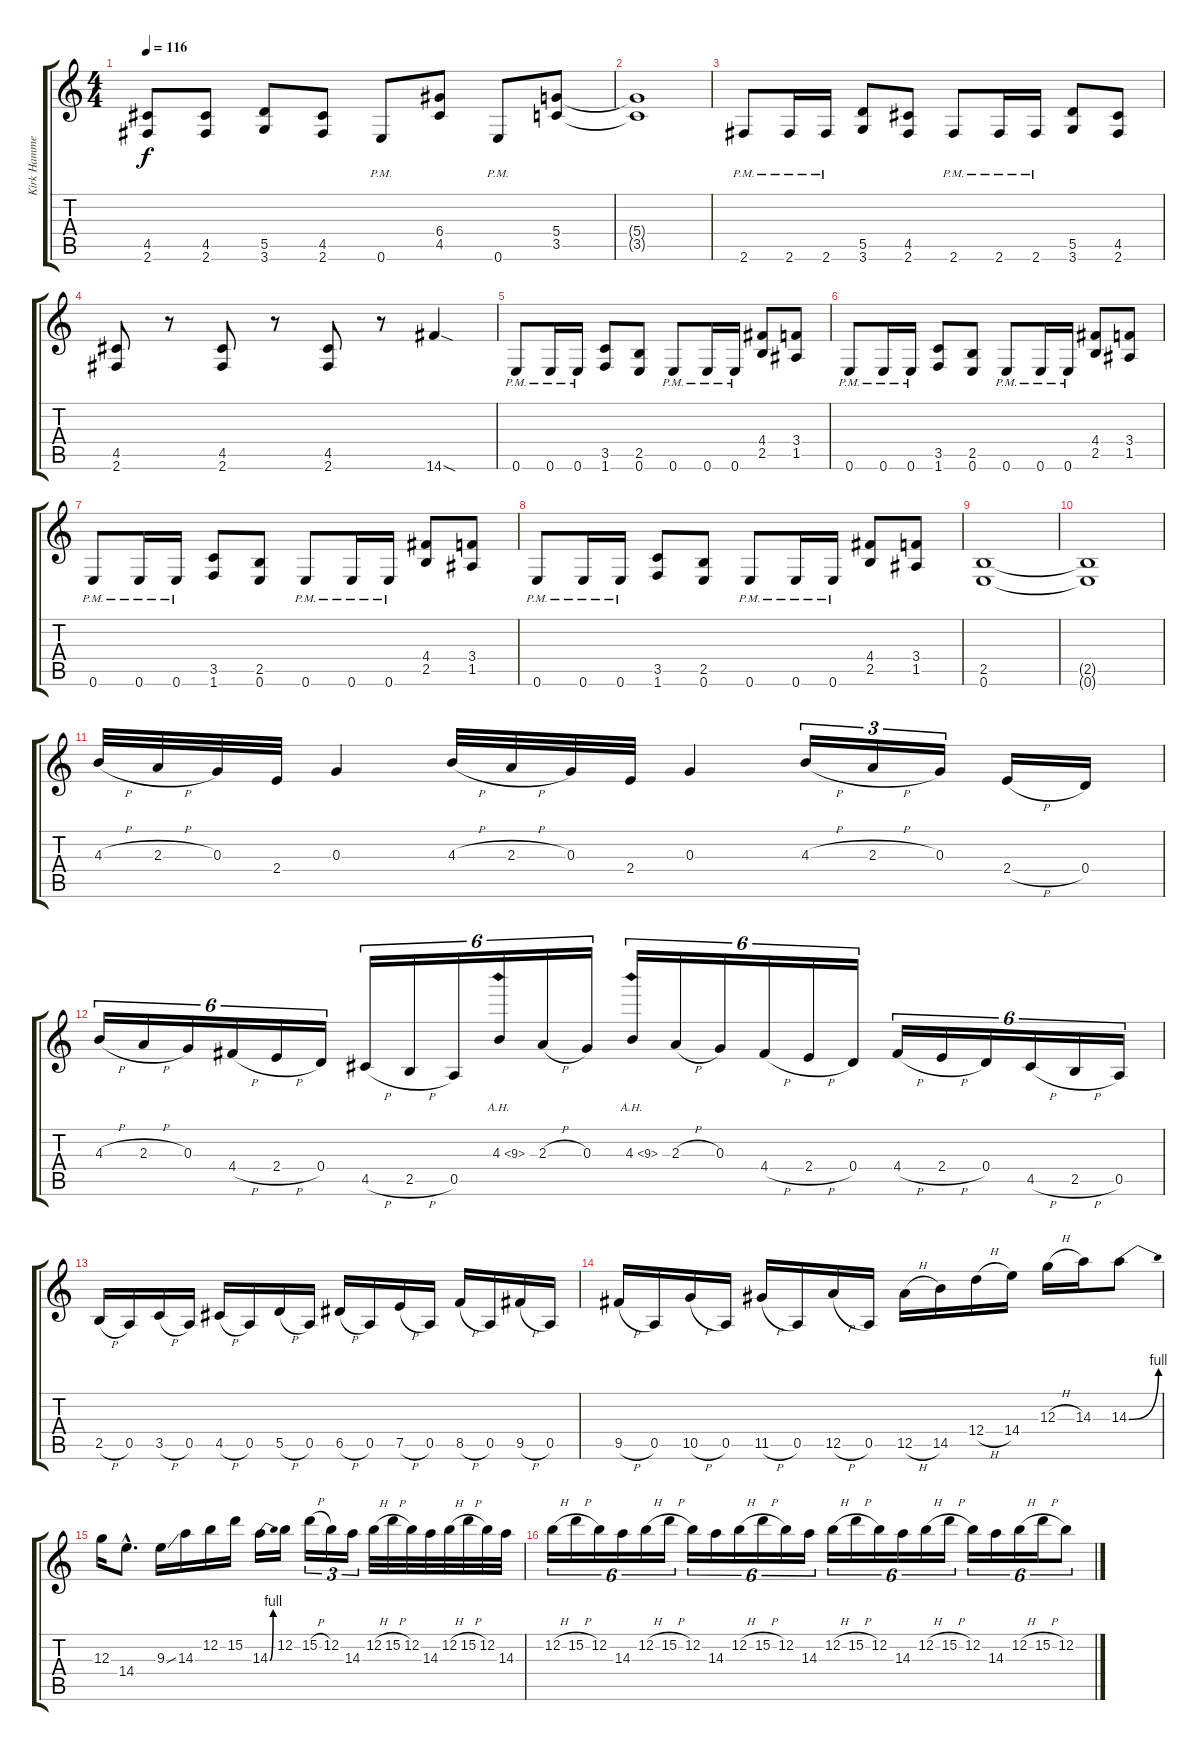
\track ("Kirk Hammett" "Kirk Hamme") {instrument distortionguitar}
\staff {score tabs}
\tuning (E4 B3 G3 D3 A2 E2) {hide}
\ts (4 4)
\tempo 116
\clef g2
\ks c
(4.5 2.6).8{dy f} (4.5 2.6).8 (5.5 3.6).8 (4.5 2.6).8 0.6{pm}.8 (6.4 4.5).8 0.6{pm}.8 (5.4 3.5).8 |
(5.4{t} 3.5{t}).1 |
2.6{pm}.8 2.6{pm}.16 2.6{pm}.16 (5.5 3.6).8 (4.5 2.6).8 2.6{pm}.8 2.6{pm}.16 2.6{pm}.16 (5.5 3.6).8 (4.5 2.6).8 |
(4.5 2.6).8 r.8 (4.5 2.6).8 r.8 (4.5 2.6).8 r.8 14.6{sod}.4 |
0.6{pm}.8 0.6{pm}.16 0.6{pm}.16 (3.5 1.6).8 (2.5 0.6).8 0.6{pm}.8 0.6{pm}.16 0.6{pm}.16 (4.4 2.5).8 (3.4 1.5).8 |
0.6{pm}.8 0.6{pm}.16 0.6{pm}.16 (3.5 1.6).8 (2.5 0.6).8 0.6{pm}.8 0.6{pm}.16 0.6{pm}.16 (4.4 2.5).8 (3.4 1.5).8 |
0.6{pm}.8 0.6{pm}.16 0.6{pm}.16 (3.5 1.6).8 (2.5 0.6).8 0.6{pm}.8 0.6{pm}.16 0.6{pm}.16 (4.4 2.5).8 (3.4 1.5).8 |
0.6{pm}.8 0.6{pm}.16 0.6{pm}.16 (3.5 1.6).8 (2.5 0.6).8 0.6{pm}.8 0.6{pm}.16 0.6{pm}.16 (4.4 2.5).8 (3.4 1.5).8 |
(2.5 0.6).1 |
(2.5{t} 0.6{t}).1 |
4.3{h}.32 2.3{h}.32 0.3.32 2.4.32 0.3.4 4.3{h}.32 2.3{h}.32 0.3.32 2.4.32 0.3.4 4.3{h}.16{tu (3 2)} 2.3{h}.16{tu (3 2)} 0.3.16{tu (3 2)} 2.4{h}.16 0.4.16 |
4.3{h}.16{tu (6 4)} 2.3{h}.16{tu (6 4)} 0.3.16{tu (6 4)} 4.4{h}.16{tu (6 4)} 2.4{h}.16{tu (6 4)} 0.4.16{tu (6 4)} 4.5{h}.16{tu (6 4)} 2.5{h}.16{tu (6 4)} 0.5.16{tu (6 4)} 4.3{ah 5}.16{tu (6 4)} 2.3{h}.16{tu (6 4)} 0.3.16{tu (6 4)} 4.3{ah 5}.16{tu (6 4)} 2.3{h}.16{tu (6 4)} 0.3.16{tu (6 4)} 4.4{h}.16{tu (6 4)} 2.4{h}.16{tu (6 4)} 0.4.16{tu (6 4)} 4.4{h}.16{tu (6 4)} 2.4{h}.16{tu (6 4)} 0.4.16{tu (6 4)} 4.5{h}.16{tu (6 4)} 2.5{h}.16{tu (6 4)} 0.5.16{tu (6 4)} |
2.5{h}.16 0.5.16 3.5{h}.16 0.5.16 4.5{h}.16 0.5.16 5.5{h}.16 0.5.16 6.5{h}.16 0.5.16 7.5{h}.16 0.5.16 8.5{h}.16 0.5.16 9.5{h}.16 0.5.16 |
9.5{h}.16 0.5.16 10.5{h}.16 0.5.16 11.5{h}.16 0.5.16 12.5{h}.16 0.5.16 12.5{h}.16 14.5.16 12.4{h}.16 14.4.16 12.3{h}.16 14.3.16 14.3{be (bend 0 0 60 4)}.8 |
12.3.16 14.4{hac}.8{d} 9.3{ss}.16 14.3.16 12.2.16 15.2.16 14.3{be (bend 0 0 60 4)}.16 12.2.16 15.2{h}.16{tu (3 2)} 12.2.16{tu (3 2)} 14.3.16{tu (3 2)} 12.2{h}.32 15.2{h}.32 12.2.32 14.3.32 12.2{h}.32 15.2{h}.32 12.2.32 14.3.32 |
12.2{h}.16{tu (6 4)} 15.2{h}.16{tu (6 4)} 12.2.16{tu (6 4)} 14.3.16{tu (6 4)} 12.2{h}.16{tu (6 4)} 15.2{h}.16{tu (6 4)} 12.2.16{tu (6 4)} 14.3.16{tu (6 4)} 12.2{h}.16{tu (6 4)} 15.2{h}.16{tu (6 4)} 12.2.16{tu (6 4)} 14.3.16{tu (6 4)} 12.2{h}.16{tu (6 4)} 15.2{h}.16{tu (6 4)} 12.2.16{tu (6 4)} 14.3.16{tu (6 4)} 12.2{h}.16{tu (6 4)} 15.2{h}.16{tu (6 4)} 12.2.16{tu (6 4)} 14.3.16{tu (6 4)} 12.2{h}.16{tu (6 4)} 15.2{h}.16{tu (6 4)} 12.2.8{tu (6 4)}
